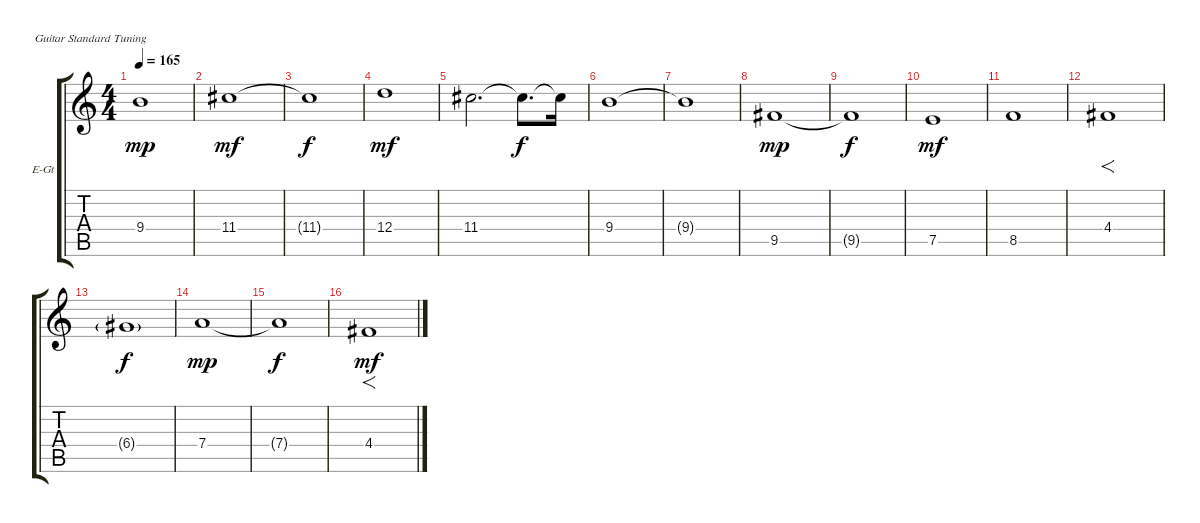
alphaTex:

\defaultSystemsLayout 4
\bracketExtendMode groupsimilarinstruments
\firstSystemTrackNameOrientation horizontal
\otherSystemsTrackNameOrientation horizontal
\track ("Electric Guitar" "E-Gt") {instrument electricguitarclean}
\staff {score tabs}
\tuning (E4 B3 G3 D3 A2 E2)
\ts (4 4)
\tempo 165
\clef g2
\ks c
9.4.1{dy mp} |
11.4.1{dy mf} |
11.4{t}.1{dy f} |
12.4.1{dy mf} |
11.4.2{d} 11.4{t}.8{d dy f} 11.4{t}.16 |
9.4.1 |
9.4{t}.1 |
9.5.1{dy mp} |
9.5{t}.1{dy f} |
7.5.1{dy mf} |
8.5.1 |
4.4.1{f} |
6.4{g}.1{dy f} |
7.4.1{dy mp} |
7.4{t}.1{dy f} |
4.4.1{f dy mf}
